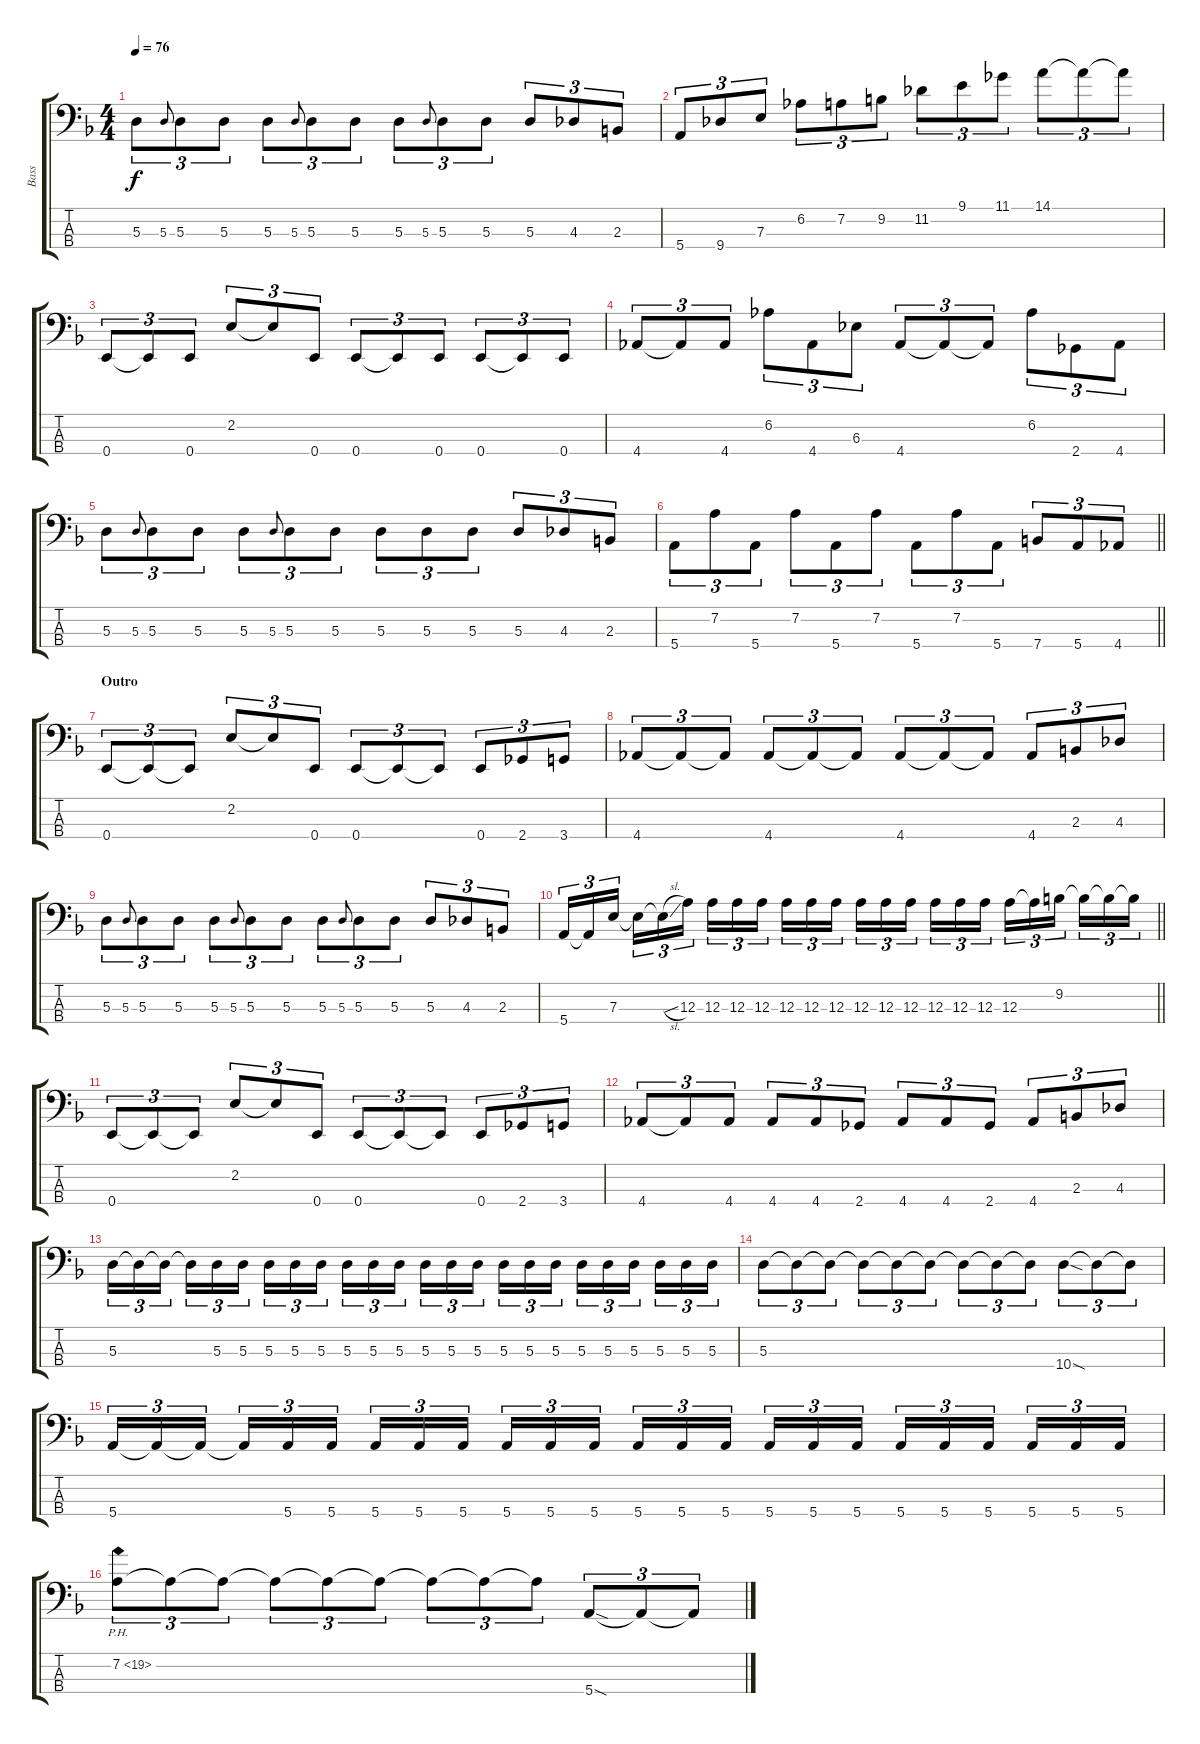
\track ("Bass" "Bass") {instrument electricbassfinger}
\staff {score tabs}
\tuning (G2 D2 A1 E1) {hide}
\ts (4 4)
\tempo 76
\clef f4
\ks f
5.3.8{tu (3 2) dy f} 5.3.8{gr onbeat} 5.3.8{tu (3 2)} 5.3.8{tu (3 2)} 5.3.8{tu (3 2)} 5.3.8{gr onbeat} 5.3.8{tu (3 2)} 5.3.8{tu (3 2)} 5.3.8{tu (3 2)} 5.3.8{gr onbeat} 5.3.8{tu (3 2)} 5.3.8{tu (3 2)} 5.3.8{tu (3 2)} 4.3.8{tu (3 2)} 2.3.8{tu (3 2)} |
5.4.8{tu (3 2)} 9.4.8{tu (3 2)} 7.3.8{tu (3 2)} 6.2.8{tu (3 2)} 7.2.8{tu (3 2)} 9.2.8{tu (3 2)} 11.2.8{tu (3 2)} 9.1.8{tu (3 2)} 11.1.8{tu (3 2)} 14.1.8{tu (3 2)} 14.1{t}.8{tu (3 2)} 14.1{t}.8{tu (3 2)} |
0.4.8{tu (3 2)} 0.4{t}.8{tu (3 2)} 0.4.8{tu (3 2)} 2.2.8{tu (3 2)} 2.2{t}.8{tu (3 2)} 0.4.8{tu (3 2)} 0.4.8{tu (3 2)} 0.4{t}.8{tu (3 2)} 0.4.8{tu (3 2)} 0.4.8{tu (3 2)} 0.4{t}.8{tu (3 2)} 0.4.8{tu (3 2)} |
4.4.8{tu (3 2)} 4.4{t}.8{tu (3 2)} 4.4.8{tu (3 2)} 6.2.8{tu (3 2)} 4.4.8{tu (3 2)} 6.3.8{tu (3 2)} 4.4.8{tu (3 2)} 4.4{t}.8{tu (3 2)} 4.4{t}.8{tu (3 2)} 6.2.8{tu (3 2)} 2.4.8{tu (3 2)} 4.4.8{tu (3 2)} |
5.3.8{tu (3 2)} 5.3.8{gr onbeat} 5.3.8{tu (3 2)} 5.3.8{tu (3 2)} 5.3.8{tu (3 2)} 5.3.8{gr onbeat} 5.3.8{tu (3 2)} 5.3.8{tu (3 2)} 5.3.8{tu (3 2)} 5.3.8{tu (3 2)} 5.3.8{tu (3 2)} 5.3.8{tu (3 2)} 4.3.8{tu (3 2)} 2.3.8{tu (3 2)} |
\barLineRight lightlight
5.4.8{tu (3 2)} 7.2.8{tu (3 2)} 5.4.8{tu (3 2)} 7.2.8{tu (3 2)} 5.4.8{tu (3 2)} 7.2.8{tu (3 2)} 5.4.8{tu (3 2)} 7.2.8{tu (3 2)} 5.4.8{tu (3 2)} 7.4.8{tu (3 2)} 5.4.8{tu (3 2)} 4.4.8{tu (3 2)} |
\section ("" "Outro")
0.4.8{tu (3 2)} 0.4{t}.8{tu (3 2)} 0.4{t}.8{tu (3 2)} 2.2.8{tu (3 2)} 2.2{t}.8{tu (3 2)} 0.4.8{tu (3 2)} 0.4.8{tu (3 2)} 0.4{t}.8{tu (3 2)} 0.4{t}.8{tu (3 2)} 0.4.8{tu (3 2)} 2.4.8{tu (3 2)} 3.4.8{tu (3 2)} |
4.4.8{tu (3 2)} 4.4{t}.8{tu (3 2)} 4.4{t}.8{tu (3 2)} 4.4.8{tu (3 2)} 4.4{t}.8{tu (3 2)} 4.4{t}.8{tu (3 2)} 4.4.8{tu (3 2)} 4.4{t}.8{tu (3 2)} 4.4{t}.8{tu (3 2)} 4.4.8{tu (3 2)} 2.3.8{tu (3 2)} 4.3.8{tu (3 2)} |
5.3.8{tu (3 2)} 5.3.8{gr onbeat} 5.3.8{tu (3 2)} 5.3.8{tu (3 2)} 5.3.8{tu (3 2)} 5.3.8{gr onbeat} 5.3.8{tu (3 2)} 5.3.8{tu (3 2)} 5.3.8{tu (3 2)} 5.3.8{gr onbeat} 5.3.8{tu (3 2)} 5.3.8{tu (3 2)} 5.3.8{tu (3 2)} 4.3.8{tu (3 2)} 2.3.8{tu (3 2)} |
\barLineRight lightlight
5.4.16{tu (3 2)} 5.4{t}.16{tu (3 2)} 7.3.16{tu (3 2) beam splitsecondary} 7.3{t}.16{tu (3 2)} 7.3{sl t}.16{tu (3 2)} 12.3.16{tu (3 2)} 12.3.16{tu (3 2)} 12.3.16{tu (3 2)} 12.3.16{tu (3 2) beam splitsecondary} 12.3.16{tu (3 2)} 12.3.16{tu (3 2)} 12.3.16{tu (3 2)} 12.3.16{tu (3 2)} 12.3.16{tu (3 2)} 12.3.16{tu (3 2) beam splitsecondary} 12.3.16{tu (3 2)} 12.3.16{tu (3 2)} 12.3.16{tu (3 2)} 12.3.16{tu (3 2)} 12.3{t}.16{tu (3 2)} 9.2.16{tu (3 2) beam splitsecondary} 9.2{t}.16{tu (3 2)} 9.2{t}.16{tu (3 2)} 9.2{t}.16{tu (3 2)} |
0.4.8{tu (3 2)} 0.4{t}.8{tu (3 2)} 0.4{t}.8{tu (3 2)} 2.2.8{tu (3 2)} 2.2{t}.8{tu (3 2)} 0.4.8{tu (3 2)} 0.4.8{tu (3 2)} 0.4{t}.8{tu (3 2)} 0.4{t}.8{tu (3 2)} 0.4.8{tu (3 2)} 2.4.8{tu (3 2)} 3.4.8{tu (3 2)} |
4.4.8{tu (3 2)} 4.4{t}.8{tu (3 2)} 4.4.8{tu (3 2)} 4.4.8{tu (3 2)} 4.4.8{tu (3 2)} 2.4.8{tu (3 2)} 4.4.8{tu (3 2)} 4.4.8{tu (3 2)} 2.4.8{tu (3 2)} 4.4.8{tu (3 2)} 2.3.8{tu (3 2)} 4.3.8{tu (3 2)} |
5.3.16{tu (3 2)} 5.3{t}.16{tu (3 2)} 5.3{t}.16{tu (3 2) beam splitsecondary} 5.3{t}.16{tu (3 2)} 5.3.16{tu (3 2)} 5.3.16{tu (3 2)} 5.3.16{tu (3 2)} 5.3.16{tu (3 2)} 5.3.16{tu (3 2) beam splitsecondary} 5.3.16{tu (3 2)} 5.3.16{tu (3 2)} 5.3.16{tu (3 2)} 5.3.16{tu (3 2)} 5.3.16{tu (3 2)} 5.3.16{tu (3 2) beam splitsecondary} 5.3.16{tu (3 2)} 5.3.16{tu (3 2)} 5.3.16{tu (3 2)} 5.3.16{tu (3 2)} 5.3.16{tu (3 2)} 5.3.16{tu (3 2) beam splitsecondary} 5.3.16{tu (3 2)} 5.3.16{tu (3 2)} 5.3.16{tu (3 2)} |
5.3.8{tu (3 2)} 5.3{t}.8{tu (3 2)} 5.3{t}.8{tu (3 2)} 5.3{t}.8{tu (3 2)} 5.3{t}.8{tu (3 2)} 5.3{t}.8{tu (3 2)} 5.3{t}.8{tu (3 2)} 5.3{t}.8{tu (3 2)} 5.3{t}.8{tu (3 2)} 10.4{sod}.8{tu (3 2)} 10.4{t}.8{tu (3 2)} 10.4{t}.8{tu (3 2)} |
5.4.16{tu (3 2)} 5.4{t}.16{tu (3 2)} 5.4{t}.16{tu (3 2) beam splitsecondary} 5.4{t}.16{tu (3 2)} 5.4.16{tu (3 2)} 5.4.16{tu (3 2)} 5.4.16{tu (3 2)} 5.4.16{tu (3 2)} 5.4.16{tu (3 2) beam splitsecondary} 5.4.16{tu (3 2)} 5.4.16{tu (3 2)} 5.4.16{tu (3 2)} 5.4.16{tu (3 2)} 5.4.16{tu (3 2)} 5.4.16{tu (3 2) beam splitsecondary} 5.4.16{tu (3 2)} 5.4.16{tu (3 2)} 5.4.16{tu (3 2)} 5.4.16{tu (3 2)} 5.4.16{tu (3 2)} 5.4.16{tu (3 2) beam splitsecondary} 5.4.16{tu (3 2)} 5.4.16{tu (3 2)} 5.4.16{tu (3 2)} |
7.2{ph 12}.8{tu (3 2)} 7.2{t}.8{tu (3 2)} 7.2{t}.8{tu (3 2)} 7.2{t}.8{tu (3 2)} 7.2{t}.8{tu (3 2)} 7.2{t}.8{tu (3 2)} 7.2{t}.8{tu (3 2)} 7.2{t}.8{tu (3 2)} 7.2{t}.8{tu (3 2)} 5.4{sod}.8{tu (3 2)} 5.4{t}.8{tu (3 2)} 5.4{t}.8{tu (3 2)}
